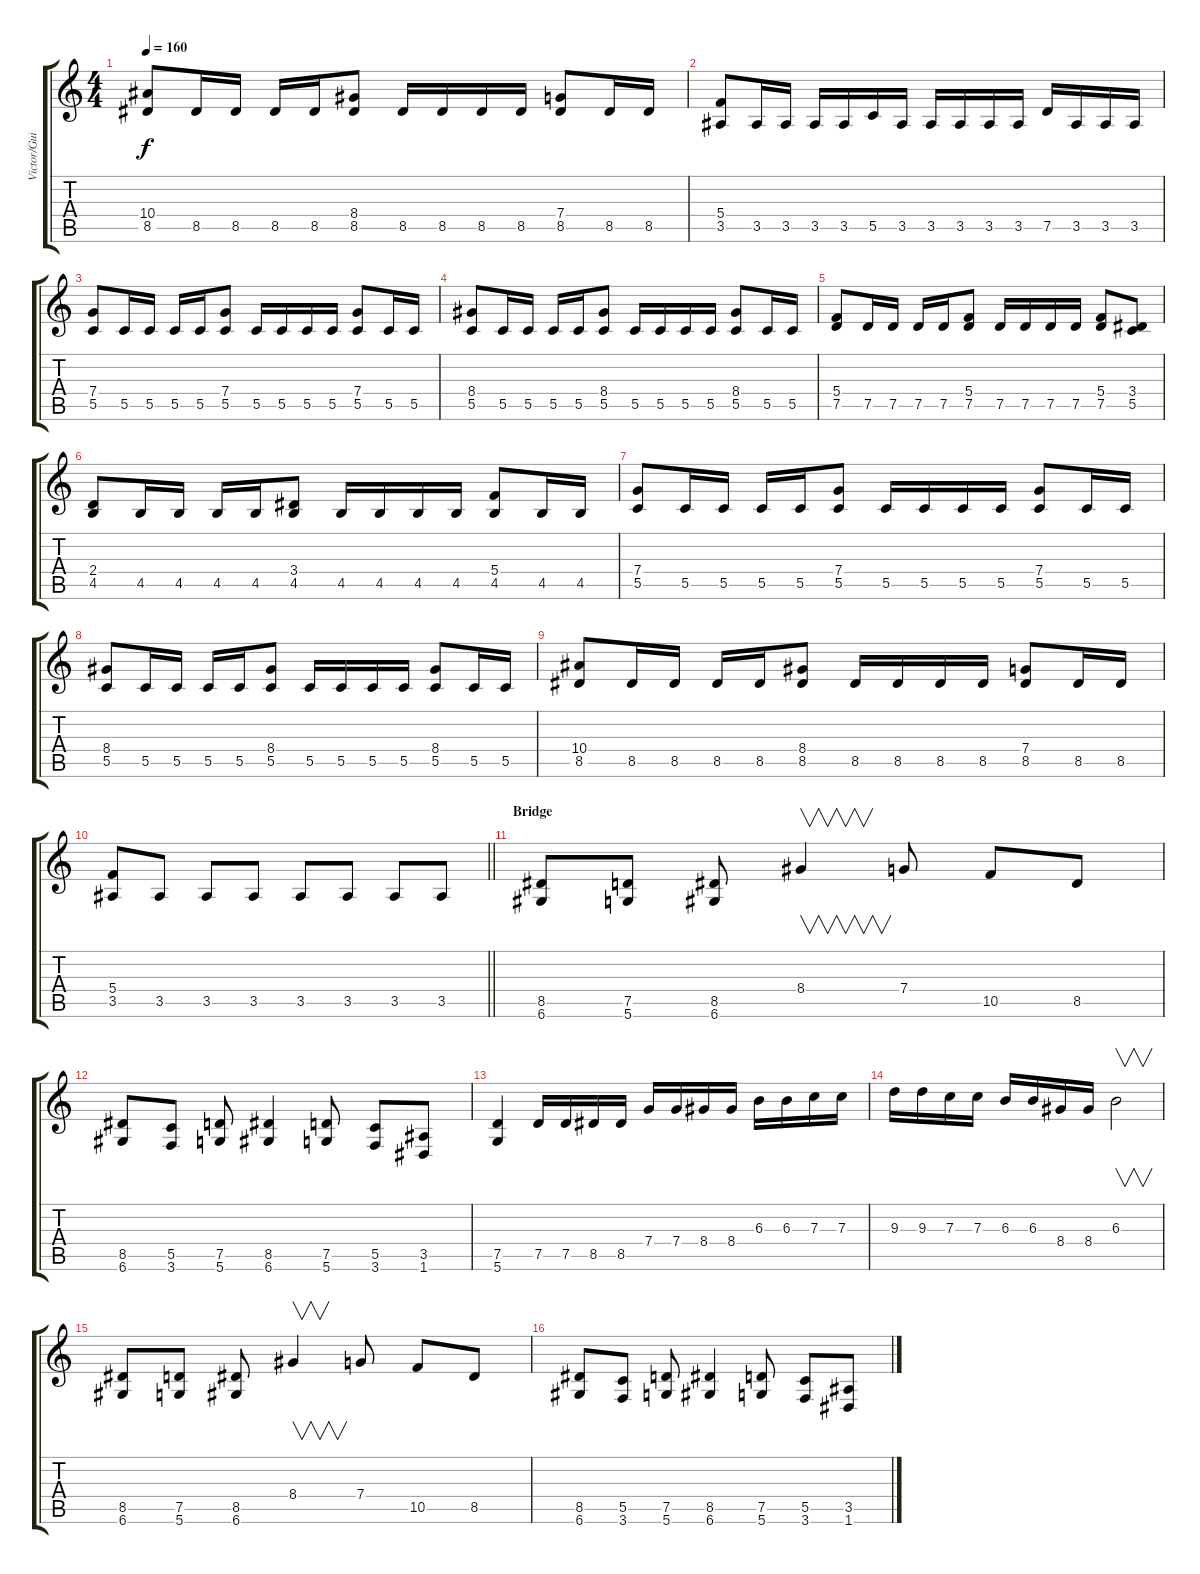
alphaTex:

\track ("Victor/Guitar I" "Victor/Gui") {instrument distortionguitar}
\staff {score tabs}
\tuning (D4 A3 F3 C3 G2 D2) {hide}
\ts (4 4)
\tempo 160
\clef g2
\ks c
(10.4 8.5).8{dy f} 8.5.16 8.5.16 8.5.16 8.5.16 (8.4 8.5).8 8.5.16 8.5.16 8.5.16 8.5.16 (7.4 8.5).8 8.5.16 8.5.16 |
(5.4 3.5).8 3.5.16 3.5.16 3.5.16 3.5.16 5.5.16 3.5.16 3.5.16 3.5.16 3.5.16 3.5.16 7.5.16 3.5.16 3.5.16 3.5.16 |
(7.4 5.5).8 5.5.16 5.5.16 5.5.16 5.5.16 (7.4 5.5).8 5.5.16 5.5.16 5.5.16 5.5.16 (7.4 5.5).8 5.5.16 5.5.16 |
(8.4 5.5).8 5.5.16 5.5.16 5.5.16 5.5.16 (8.4 5.5).8 5.5.16 5.5.16 5.5.16 5.5.16 (8.4 5.5).8 5.5.16 5.5.16 |
(5.4 7.5).8 7.5.16 7.5.16 7.5.16 7.5.16 (5.4 7.5).8 7.5.16 7.5.16 7.5.16 7.5.16 (5.4 7.5).8 (3.4 5.5).8 |
(2.4 4.5).8 4.5.16 4.5.16 4.5.16 4.5.16 (3.4 4.5).8 4.5.16 4.5.16 4.5.16 4.5.16 (5.4 4.5).8 4.5.16 4.5.16 |
(7.4 5.5).8 5.5.16 5.5.16 5.5.16 5.5.16 (7.4 5.5).8 5.5.16 5.5.16 5.5.16 5.5.16 (7.4 5.5).8 5.5.16 5.5.16 |
(8.4 5.5).8 5.5.16 5.5.16 5.5.16 5.5.16 (8.4 5.5).8 5.5.16 5.5.16 5.5.16 5.5.16 (8.4 5.5).8 5.5.16 5.5.16 |
(10.4 8.5).8 8.5.16 8.5.16 8.5.16 8.5.16 (8.4 8.5).8 8.5.16 8.5.16 8.5.16 8.5.16 (7.4 8.5).8 8.5.16 8.5.16 |
\barLineRight lightlight
(5.4 3.5).8 3.5.8 3.5.8 3.5.8 3.5.8 3.5.8 3.5.8 3.5.8 |
\section ("" "Bridge")
(8.5 6.6).8 (7.5 5.6).8 (8.5 6.6).8 8.4.4{v} 7.4.8 10.5.8 8.5.8 |
(8.5 6.6).8 (5.5 3.6).8 (7.5 5.6).8 (8.5 6.6).4 (7.5 5.6).8 (5.5 3.6).8 (3.5 1.6).8 |
(7.5 5.6).4 7.5.16 7.5.16 8.5.16 8.5.16 7.4.16 7.4.16 8.4.16 8.4.16 6.3.16 6.3.16 7.3.16 7.3.16 |
9.3.16 9.3.16 7.3.16 7.3.16 6.3.16 6.3.16 8.4.16 8.4.16 6.3.2{v instrument guitarharmonics} |
(8.5 6.6).8{instrument distortionguitar} (7.5 5.6).8 (8.5 6.6).8 8.4.4{v} 7.4.8 10.5.8 8.5.8 |
(8.5 6.6).8 (5.5 3.6).8 (7.5 5.6).8 (8.5 6.6).4 (7.5 5.6).8 (5.5 3.6).8 (3.5 1.6).8
